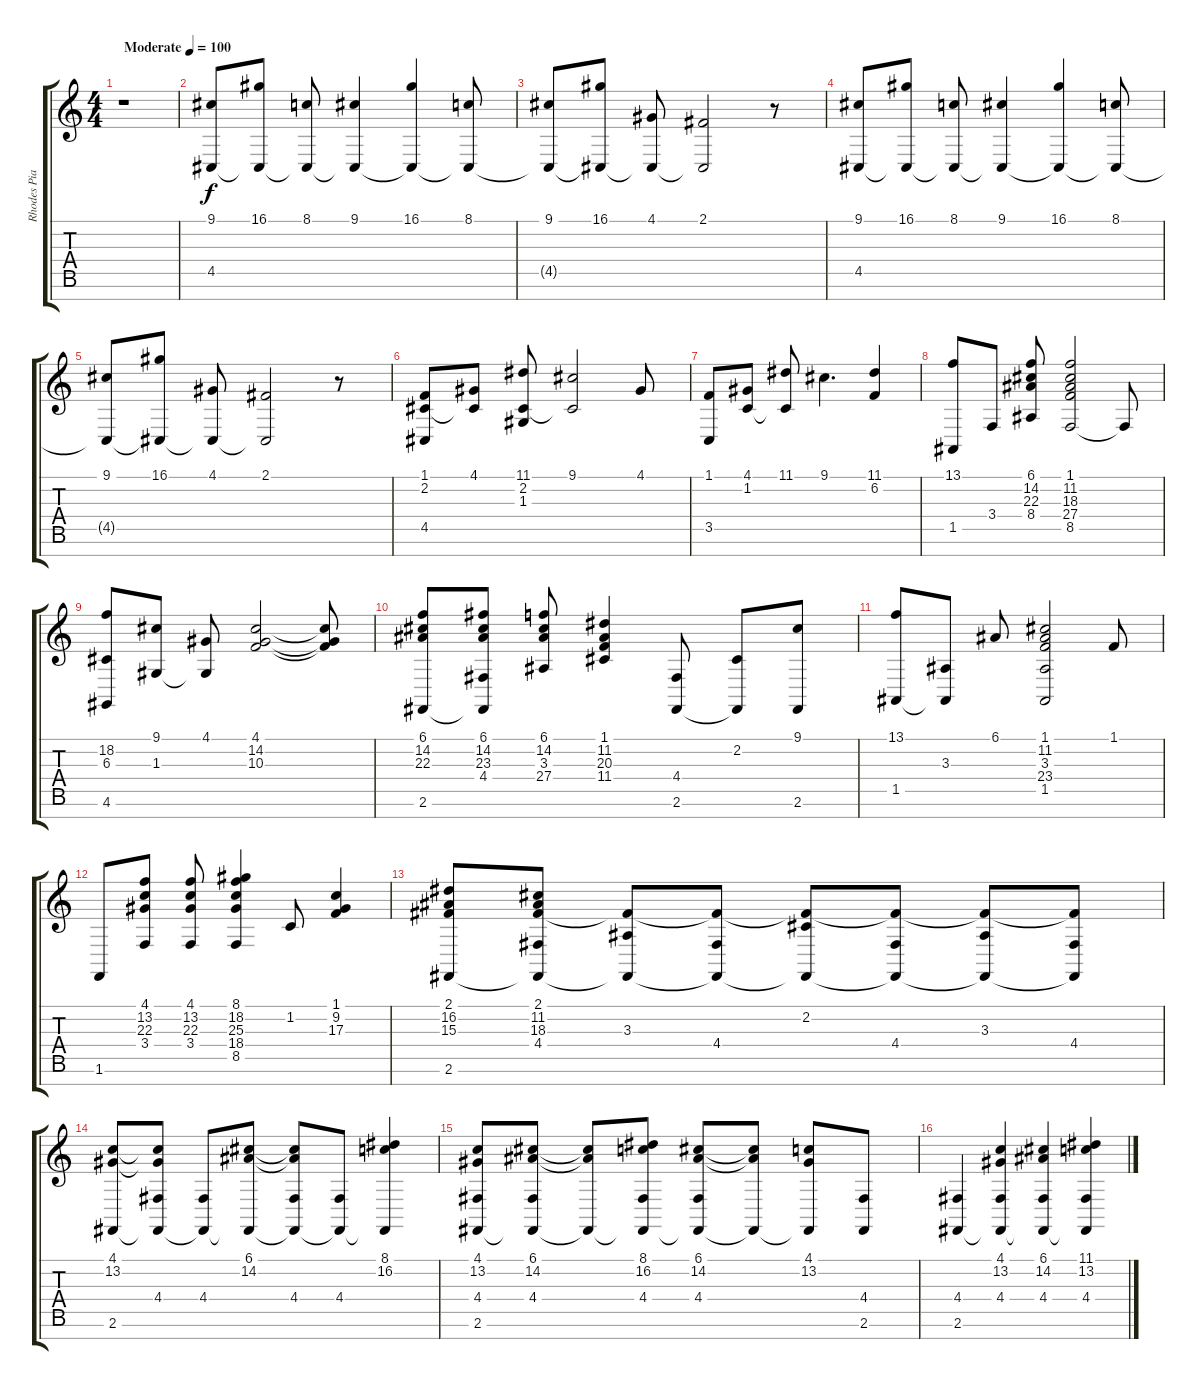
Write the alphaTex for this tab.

\track ("Rhodes Piano" "Rhodes Pia") {instrument electricpiano1}
\staff {score tabs}
\tuning (E4 B3 G3 D3 A2 E2 B1) {hide}
\ts (4 4)
\tempo (100 "Moderate")
\clef g2
\ks c
r.1{dy f instrument electricpiano1} |
(9.1 4.5).8 (16.1 4.5{t}).8 (8.1 4.5{t}).8 (9.1 4.5{t}).4 (16.1 4.5{t}).4 (8.1 4.5{t}).8 |
(9.1 4.5{t}).8 (16.1 4.5{t}).8 (4.1 4.5{t}).8 (2.1 4.5{t}).2 r.8 |
(9.1 4.5).8 (16.1 4.5{t}).8 (8.1 4.5{t}).8 (9.1 4.5{t}).4 (16.1 4.5{t}).4 (8.1 4.5{t}).8 |
(9.1 4.5{t}).8 (16.1 4.5{t}).8 (4.1 4.5{t}).8 (2.1 4.5{t}).2 r.8 |
(1.1 2.2 4.5).8 (4.1 2.2{t}).8 (11.1 2.2 1.3).8 (9.1 2.2{t}).2 4.1.8 |
(1.1 3.5).8 (4.1 1.2).8 (11.1 1.2{t}).8 9.1.4{d} (11.1 6.2).4 |
(13.1 1.5).8 3.4.8 (6.1 14.2 22.3 8.4).8 (1.1 11.2 18.3 27.4 8.5).2 8.5{t}.8 |
(18.2 6.3 4.6).8 (9.1 1.3).8 (4.1 1.3{t}).8 (4.1 14.2 10.3).2 (4.1{t} 14.2{t} 10.3{t}).8 |
(6.1 14.2 22.3 2.6).8 (6.1 14.2 23.3 4.4 2.6{t}).8 (6.1 14.2 3.3 27.4).8 (1.1 11.2 20.3 11.4).4 (4.4 2.6).8 (2.2 2.6{t}).8 (9.1 2.6).8 |
(13.1 1.5).8 (3.3 1.5{t}).8 6.1.8 (1.1 11.2 3.3 23.4 1.5).2 1.1.8 |
1.6.8 (4.1 13.2 22.3 3.4).8 (4.1 13.2 22.3 3.4).8 (8.1 18.2 25.3 18.4 8.5).4 1.2.8 (1.1 9.2 17.3).4 |
(2.1 16.2 15.3 2.6).8 (2.1 11.2 18.3 4.4 2.6{t}).8 (2.1{t} 3.3 2.6{t}).8 (2.1{t} 4.4 2.6{t}).8 (2.1{t} 2.2 2.6{t}).8 (2.1{t} 4.4 2.6{t}).8 (2.1{t} 3.3 2.6{t}).8 (2.1{t} 4.4 2.6{t}).8 |
(4.1 13.2 2.6).8 (4.1{t} 13.2{t} 4.4 2.6{t}).8 (4.4 2.6{t}).8 (6.1 14.2 2.6{t}).8 (6.1{t} 14.2{t} 4.4 2.6{t}).8 (4.4 2.6{t}).8 (8.1 16.2 2.6{t}).4 |
(4.1 13.2 4.4 2.6).8 (6.1 14.2 4.4 2.6{t}).8 (6.1{t} 14.2{t} 2.6{t}).8 (8.1 16.2 4.4 2.6{t}).8 (6.1 14.2 4.4 2.6{t}).8 (6.1{t} 14.2{t} 2.6{t}).8 (4.1 13.2 2.6{t}).8 (4.4 2.6).8 |
(4.4 2.6).4 (4.1 13.2 4.4 2.6{t}).4 (6.1 14.2 4.4 2.6{t}).4 (11.1 13.2 4.4 2.6{t}).4
